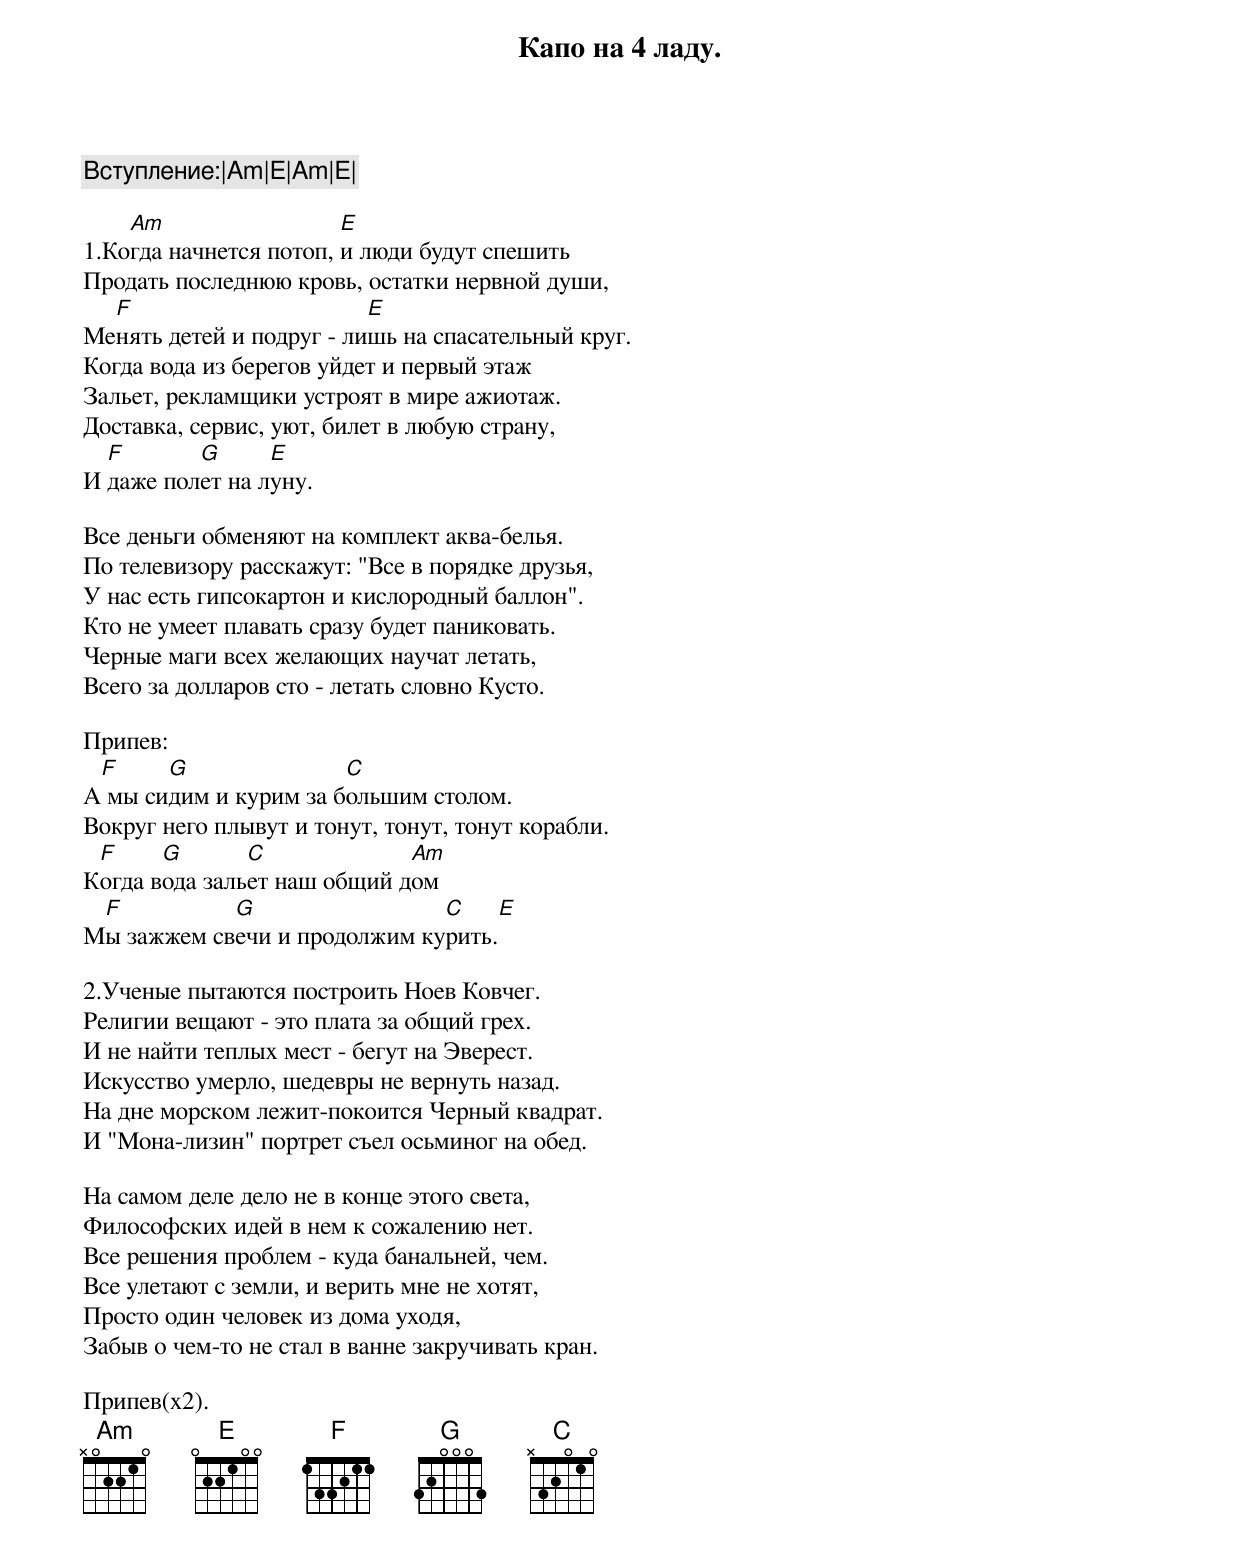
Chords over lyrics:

Капо на 4 ладу.

Вступление:|Am|E|Am|E|

    Am                  E
1.Когда начнется потоп, и люди будут спешить
Продать последнюю кровь, остатки нервной души,
  F                       E
Менять детей и подруг - лишь на спасательный круг.
Когда вода из берегов уйдет и первый этаж
Зальет, рекламщики устроят в мире ажиотаж.
Доставка, сервис, уют, билет в любую страну,
  F       G      E
И даже полет на луну.

Все деньги обменяют на комплект аква-белья.
По телевизору расскажут: "Все в порядке друзья,
У нас есть гипсокартон и кислородный баллон".
Кто не умеет плавать сразу будет паниковать.
Черные маги всех желающих научат летать,
Всего за долларов сто - летать словно Кусто.

Припев:
 F     G               C
А мы сидим и курим за большим столом.
Вокруг него плывут и тонут, тонут, тонут корабли.
 F     G       C             Am
Когда вода зальет наш общий дом
 F          G                 C    E
Мы зажжем свечи и продолжим курить.

2.Ученые пытаются построить Ноев Ковчег.
Религии вещают - это плата за общий грех.
И не найти теплых мест - бегут на Эверест.
Искусство умерло, шедевры не вернуть назад.
На дне морском лежит-покоится Черный квадрат.
И "Мона-лизин" портрет съел осьминог на обед.

На самом деле дело не в конце этого света,
Философских идей в нем к сожалению нет.
Все решения проблем - куда банальней, чем.
Все улетают с земли, и верить мне не хотят,
Просто один человек из дома уходя,
Забыв о чем-то не стал в ванне закручивать кран.

Припев(x2).
